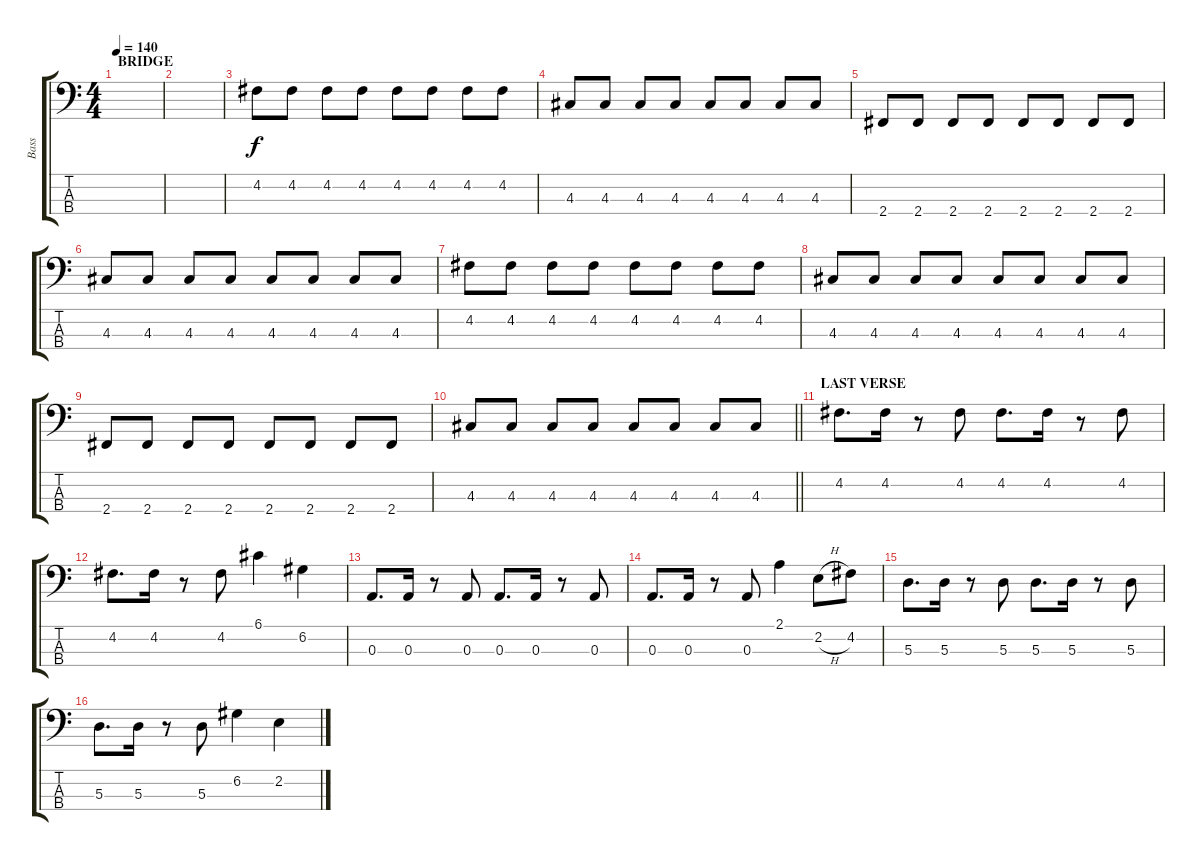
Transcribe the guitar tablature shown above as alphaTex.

\track ("Bass" "Bass") {instrument electricbassfinger}
\staff {score tabs}
\tuning (G2 D2 A1 E1) {hide}
\ts (4 4)
\section ("" "BRIDGE")
\tempo 140
\clef f4
\ks c
|
|
4.2.8 4.2.8 4.2.8 4.2.8 4.2.8 4.2.8 4.2.8 4.2.8 |
4.3.8 4.3.8 4.3.8 4.3.8 4.3.8 4.3.8 4.3.8 4.3.8 |
2.4.8 2.4.8 2.4.8 2.4.8 2.4.8 2.4.8 2.4.8 2.4.8 |
4.3.8 4.3.8 4.3.8 4.3.8 4.3.8 4.3.8 4.3.8 4.3.8 |
4.2.8 4.2.8 4.2.8 4.2.8 4.2.8 4.2.8 4.2.8 4.2.8 |
4.3.8 4.3.8 4.3.8 4.3.8 4.3.8 4.3.8 4.3.8 4.3.8 |
2.4.8 2.4.8 2.4.8 2.4.8 2.4.8 2.4.8 2.4.8 2.4.8 |
\barLineRight lightlight
4.3.8 4.3.8 4.3.8 4.3.8 4.3.8 4.3.8 4.3.8 4.3.8 |
\section ("" "LAST VERSE")
4.2.8{d} 4.2.16 r.8 4.2.8 4.2.8{d} 4.2.16 r.8 4.2.8 |
4.2.8{d} 4.2.16 r.8 4.2.8 6.1.4 6.2.4 |
0.3.8{d} 0.3.16 r.8 0.3.8 0.3.8{d} 0.3.16 r.8 0.3.8 |
0.3.8{d} 0.3.16 r.8 0.3.8 2.1.4 2.2{h}.8 4.2.8 |
5.3.8{d} 5.3.16 r.8 5.3.8 5.3.8{d} 5.3.16 r.8 5.3.8 |
5.3.8{d} 5.3.16 r.8 5.3.8 6.2.4 2.2.4
